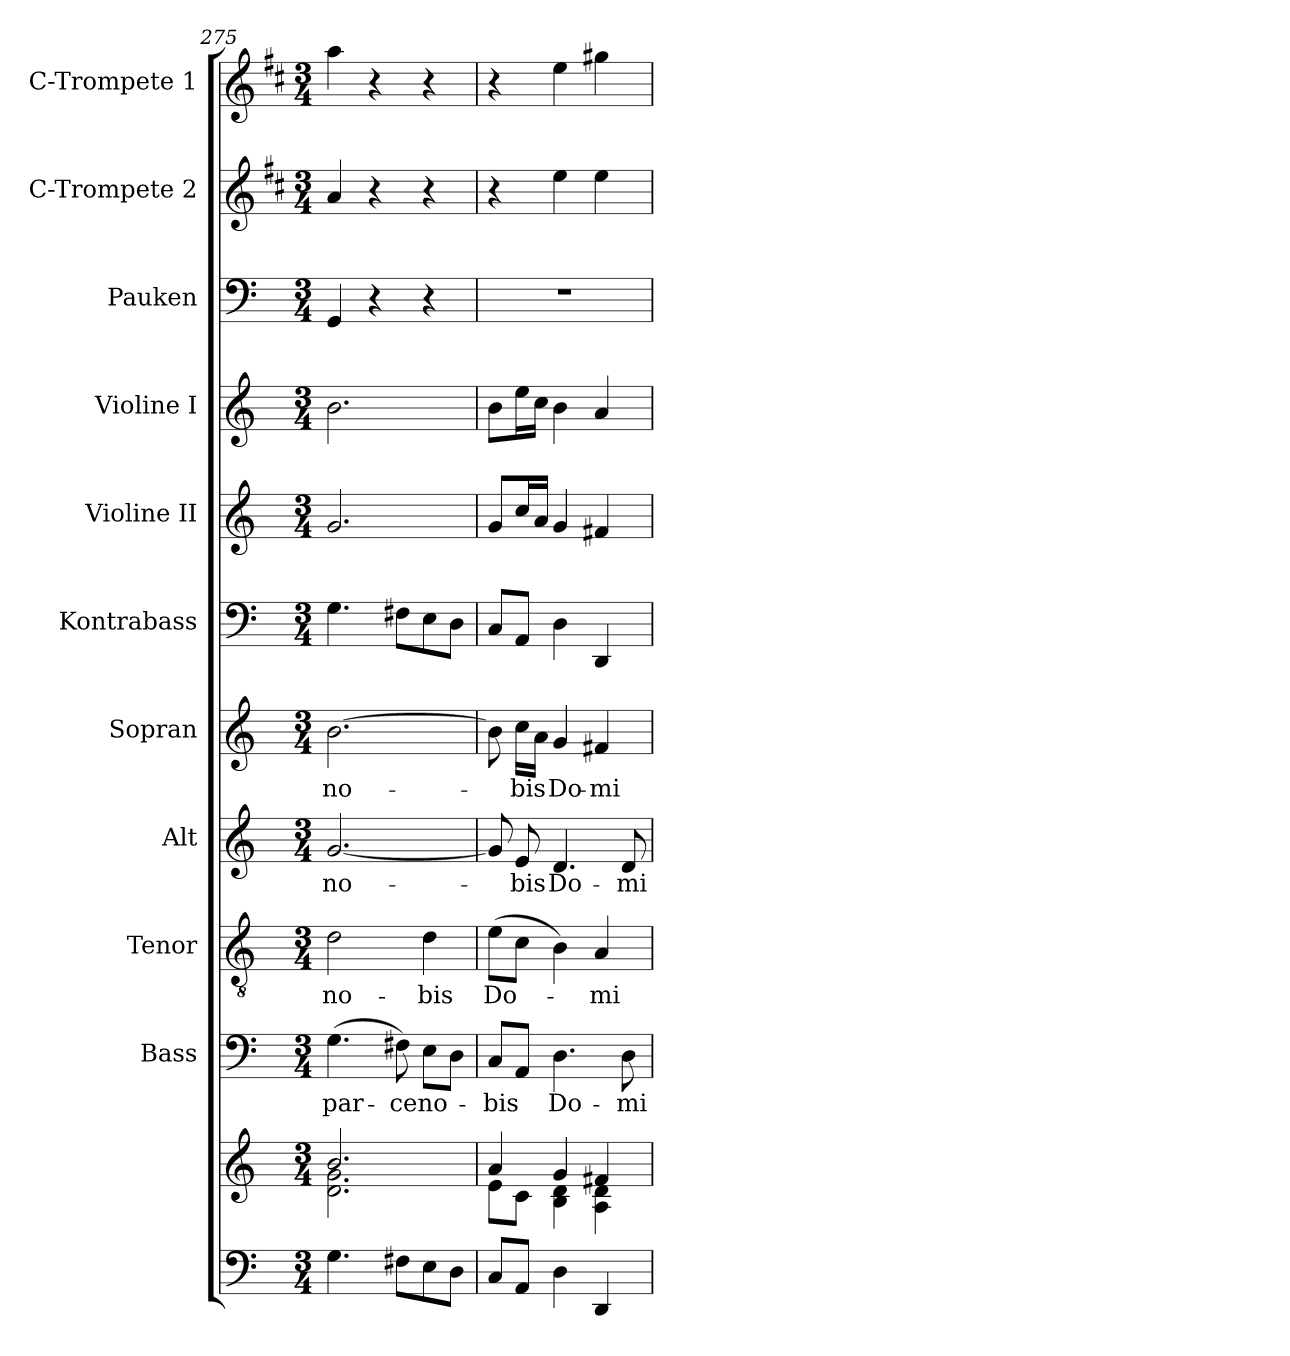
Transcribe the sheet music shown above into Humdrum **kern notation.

**kern	**kern	**kern	**text	**kern	**text	**kern	**text	**kern	**text	**kern	**kern	**kern	**kern	**kern	**kern
*part11	*part11	*part10	*part10	*part9	*part9	*part8	*part8	*part7	*part7	*part6	*part5	*part4	*part3	*part2	*part1
*staff12	*staff11	*staff10	*staff10	*staff9	*staff9	*staff8	*staff8	*staff7	*staff7	*staff6	*staff5	*staff4	*staff3	*staff2	*staff1
*	*	*I"Bass	*	*I"Tenor	*	*I"Alt	*	*I"Sopran	*	*I"Kontrabass	*I"Violine II	*I"Violine I	*I"Pauken	*I"C-Trompete 2	*I"C-Trompete 1
*	*	*I'B.	*	*I'T.	*	*I'A.	*	*I'S.	*	*I'Kb.	*I'Vl. II	*I'Vl. I	*I'Pk.	*I'C Trp. 2	*I'C Trp. 1
!!LO:PB:g=z
*clefF4	*clefG2	*clefF4	*	*clefGv2	*	*clefG2	*	*clefG2	*	*clefF4	*clefG2	*clefG2	*clefF4	*clefG2	*clefG2
*	*	*	*	*	*	*	*	*	*	*ITrd7c12	*	*	*	*ITrd1c2	*ITrd1c2
*k[]	*k[]	*k[]	*	*k[]	*	*k[]	*	*k[]	*	*k[]	*k[]	*k[]	*k[]	*k[]	*k[]
*C:	*C:	*C:	*	*C:	*	*C:	*	*C:	*	*C:	*C:	*C:	*C:	*C:	*C:
*M3/4	*M3/4	*M3/4	*	*M3/4	*	*M3/4	*	*M3/4	*	*M3/4	*M3/4	*M3/4	*M3/4	*M3/4	*M3/4
=275	=275	=275	=275	=275	=275	=275	=275	=275	=275	=275	=275	=275	=275	=275	=275
*	*^	*	*	*	*	*	*	*	*	*	*	*	*	*	*
!	!	!	!	!LO:LY:b	!	!LO:LY:b	!	!LO:LY:b	!	!LO:LY:b	!	!	!	!	!	!
4.G\	2.b/	2.d\ 2.g\	(>4.G\	par-	2d\	no-	[2.g/	no-	[2.b\	no-	4.GG\	2.g/	2.b\	4GG/	4g/	4gg\
.	.	.	.	.	.	.	.	.	.	.	.	.	.	4r	4r	4r
!	!	!	!	!LO:LY:b	!	!	!	!	!	!	!	!	!	!	!	!
8F#X\L	.	.	8F#X\)	-ce	.	.	.	.	.	.	8FF#X\L	.	.	.	.	.
!	!	!	!	!LO:LY:b	!	!LO:LY:b	!	!	!	!	!	!	!	!	!	!
8E\	.	.	8E\L	no-	4d\	-bis	.	.	.	.	8EE\	.	.	4r	4r	4r
8D\J	.	.	8D\J	.	.	.	.	.	.	.	8DD\J	.	.	.	.	.
=276	=276	=276	=276	=276	=276	=276	=276	=276	=276	=276	=276	=276	=276	=276	=276	=276
!	!	!	!	!LO:LY:b	!	!LO:LY:b	!	!	!	!	!	!	!	!	!	!
8C/L	4a/	8e\L	8C/L	-bis	(>8e\L	Do-	8g/]	.	8b\]	.	8CC/L	8g/L	8b\L	2.r	4r	4r
!	!	!	!	!	!	!	!	!LO:LY:b	!	!LO:LY:b	!	!	!	!	!	!
8AA/J	.	8c\J	8AA/J	.	8c\J	.	8e/	-bis	16cc\LL	-bis	8AAA/J	16cc/L	16ee\L	.	.	.
.	.	.	.	.	.	.	.	.	16a\JJ	.	.	16a/JJ	16cc\JJ	.	.	.
!	!	!	!	!LO:LY:b	!	!	!	!LO:LY:b	!	!LO:LY:b	!	!	!	!	!	!
4D\	4g/	4B\ 4d\	4.D\	Do-	4B\)	.	4.d/	Do-	4g/	Do-	4DD\	4g/	4b\	.	4dd\	4dd\
!	!	!	!	!	!	!LO:LY:b	!	!	!	!LO:LY:b	!	!	!	!	!	!
4DD/	4f#X/	4A\ 4d\	.	.	4A/	-mi-	.	.	4f#X/	-mi-	4DDD/	4f#X/	4a/	.	4dd\	4ff#X\
!	!	!	!	!LO:LY:b	!	!	!	!LO:LY:b	!	!	!	!	!	!	!	!
.	.	.	8D\	-mi-	.	.	8d/	-mi-	.	.	.	.	.	.	.	.
*	*v	*v	*	*	*	*	*	*	*	*	*	*	*	*	*	*
=	=	=	=	=	=	=	=	=	=	=	=	=	=	=	=
*-	*-	*-	*-	*-	*-	*-	*-	*-	*-	*-	*-	*-	*-	*-	*-
